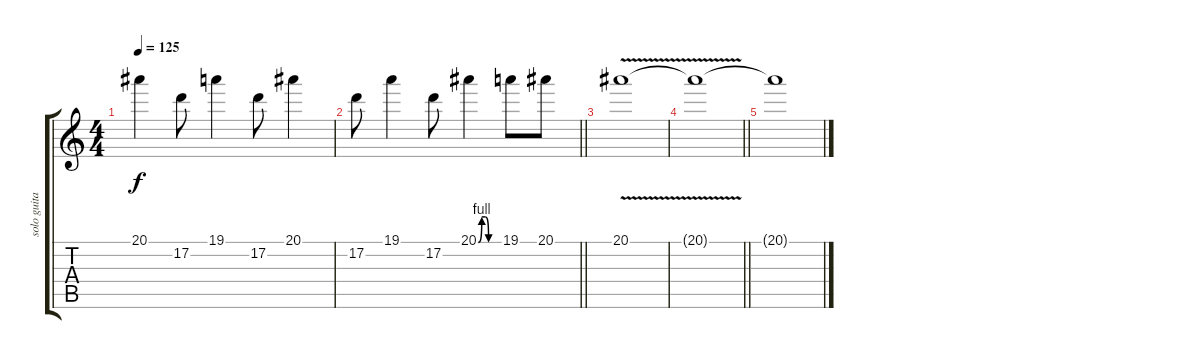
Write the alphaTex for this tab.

\track ("solo guitar" "solo guita") {instrument distortionguitar}
\staff {score tabs}
\tuning (D4 A3 F3 C3 G2 D2) {hide}
\ts (4 4)
\tempo 125
\clef g2
\ks c
20.1.4{dy f} 17.2.8 19.1.4 17.2.8 20.1.4 |
\barLineRight lightlight
17.2.8 19.1.4 17.2.8 20.1{be (custom 0 0 10 4 20 4 30 0 60 0)}.4 19.1.8 20.1.8 |
\section ("" "")
20.1{v}.1{volume 10} |
\barLineRight lightlight
20.1{t}.1{volume 0} |
20.1{t}.1
